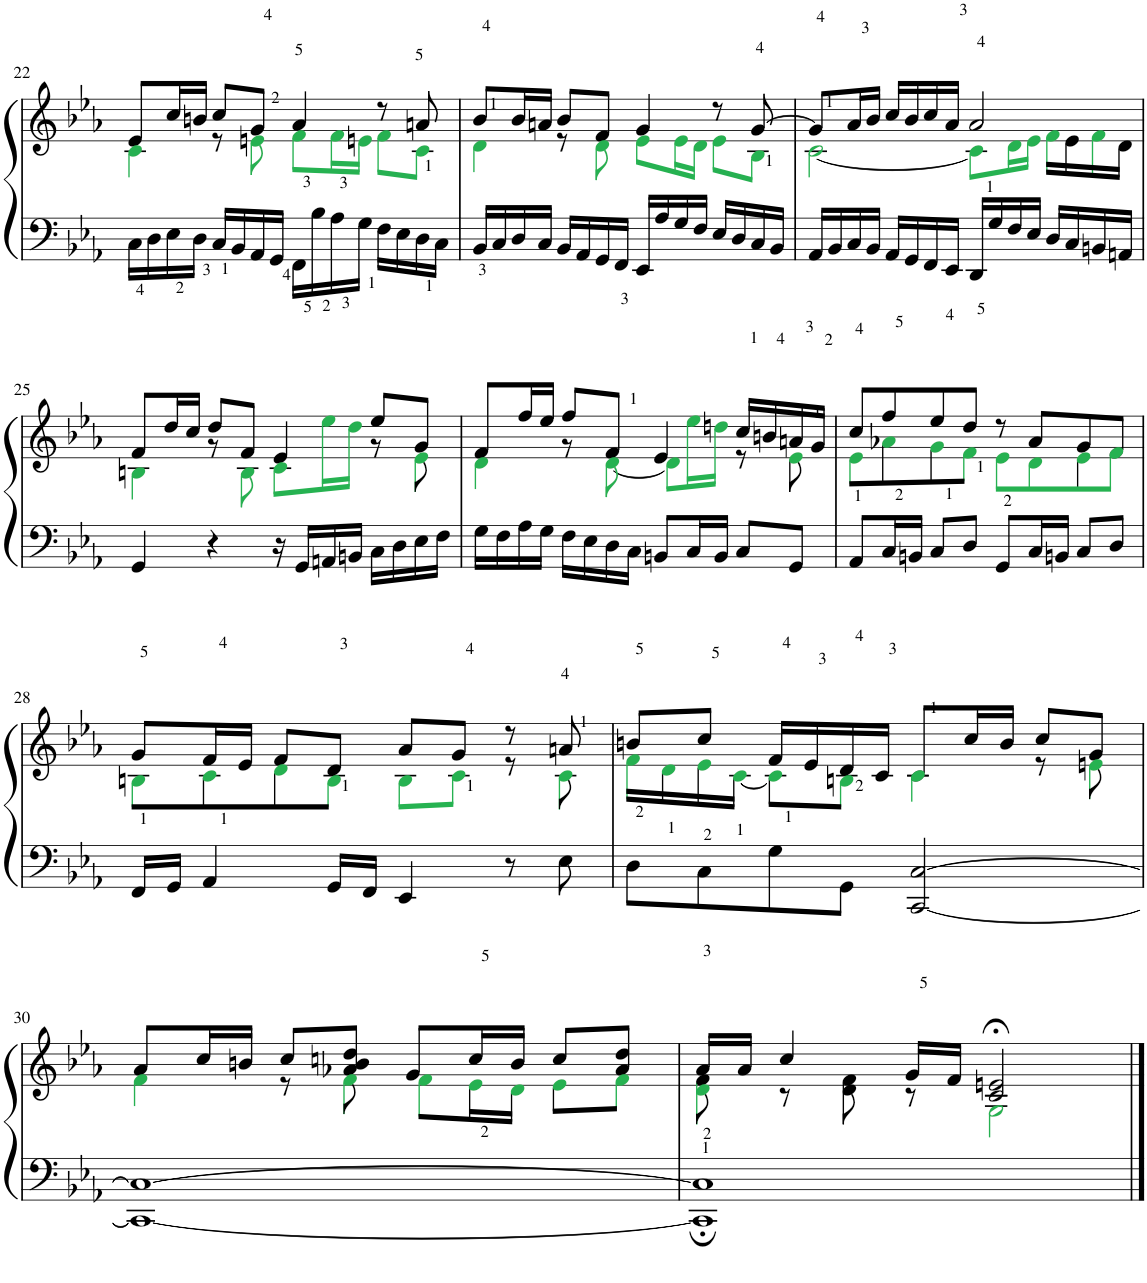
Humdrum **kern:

**kern	**kern
*part1	*part1
*staff2	*staff1
*I"Piano	*
*I'Pno.	*
!!LO:PB:g=z
*clefF4	*clefG2
*k[b-e-a-]	*k[b-e-a-]
*M4/4	*M4/4
*met(c)	*met(c)
=22	=22
*	*^
16C\LL	8e-/L	4ci\
16D\	.	.
16E-\	16cc/L	.
16D\JJ	16bn/JJ	.
16C/LL	8cc/L	8r
16BB-/	.	.
16AA-/	8g/J	8enj\
16GG/JJ	.	.
16FF\LL	4a-/	8fZ\L
16B-\	.	.
16A-\	.	16fZ\L
16G\JJ	.	16eni\JJ
16F\LL	8r	8fj\L
16E-\	.	.
16D\	8an/	8cZ\J
16C\JJ	.	.
=23	=23	=23
16BB-/LL	8b-/L	4di\
16C/	.	.
16D/	16b-/L	.
16C/JJ	16an/JJ	.
16BB-/LL	8b-/L	8r
16AA-/	.	.
16GG/	8f/J	8dj\
16FF/JJ	.	.
16EE-/LL	4g/	8e-Z\L
16A-/	.	.
16G/	.	16e-Z\L
16F/JJ	.	16di\JJ
16E-/LL	8r	8e-j\L
16D/	.	.
16C/	[8g/	8B-Z\J
16BB-/JJ	.	.
=24	=24	=24
16AA-/LL	8g/L]	[2ci\
16BB-/	.	.
16C/	16a-/L	.
16BB-/JJ	16b-/JJ	.
16AA-/LL	16cc/LL	.
16GG/	16b-/	.
16FF/	16cc/	.
16EE-/JJ	16a-/JJ	.
16DD/LL	2a-/	8cZ\L]
16G/	.	.
16F/	.	16dZ\L
16E-/JJ	.	16e-i\JJ
16D/LL	.	16fj\LL
16C/	.	16e-\
16BBn/	.	16fZ\
16AAn/JJ	.	16d\JJ
!!LO:LB:g=z	!!
=25	=25	=25
4GG/	8f/L	4Bni\
.	16dd/L	.
.	16cc/JJ	.
4r	8dd/L	8r
.	8f/J	8Bj\
16r	4e-/	8cZ\L
16GG/LL	.	.
16AAn/	.	16ee-Z\L
16BBn/JJ	.	16ddi\JJ
16C\LL	8ee-/L	8r
16D\	.	.
16E-\	8g/J	8e-Z\
16F\JJ	.	.
=26	=26	=26
*	*	*^
16G\LL	8f/L	4di\	2..ryy
16F\	.	.	.
16A-\	16ff/L	.	.
16G\JJ	16ee-/JJ	.	.
16F\LL	8ff/L	8r	.
16E-\	.	.	.
16D\	8f/J	[8dj\	.
16C\JJ	.	.	.
8BBn/L	4e-/	8dZ\L]	.
16C/L	.	16ee-Z\L	.
16BB/JJ	.	16ddni\JJ	.
8C/L	16cc/LL	8r	.
.	16bn/	.	.
8GG/J	16an/	8ryy	8e-Z\
.	16g/JJ	.	.
*	*	*v	*v
=27	=27	=27
8AA-/L	8cc/L	8e-V\L
16C/L	8ff/	8a-XV\
16BBn/JJ	.	.
8C/L	8ee-/	8gV\
8D/J	8dd/J	8fj\J
8GG/L	8r	8e-Z\L
16C/L	8a-/L	8dZ\
16BBn/JJ	.	.
8C/L	8g/	8e-j\
8D/J	8f/J	8fZ\J
!!LO:LB:g=z	!!
=28	=28	=28
16FF/LL	8g/L	8Bni\L
16GG/JJ	.	.
4AA-/	16f/L	8cj\
.	16e-/JJ	.
.	8f/L	8dj\
16GG/LL	8d/J	8Bj\J
16FF/JJ	.	.
4EE-/	8a-/L	8BZ\L
.	8g/J	8cZ\J
8r	8r	8r
8E-\	8an/	8cZ\
=29	=29	=29
8D\L	8bn/L	16fi\LL
.	.	16d<j\
8C\	8cc/J	16e-<j\
.	.	[16c<j\JJ
8G\	16f/LL	8cj\L]
.	16e-/	.
8GG\J	16d/	8Bnj\J
.	16c/JJ	.
[2CC/ [2C/	8c/L	4cZ\
.	16cc/L	.
.	16b/JJ	.
.	8cc/L	8r
.	8g/J	8enZ\
!!LO:LB:g=z	!!
=30	=30	=30
1CC_ 1C_	8a-/L	4fi\
.	16cc/L	.
.	16bn/JJ	.
.	8cc/L	8r
.	8a-X/ 8bn/ 8dd/J	8fj\
.	8g/L	8fZ\L
.	16cc/L	16e-j\L
.	16b/JJ	16dj\JJ
.	8cc/L	8e-j\L
.	8a-/ 8dd/J	8fZ\J
=31	=31	=31
1CC]; 1C];	16a-/LL	8di\ 8f\
.	16a-/JJ	.
.	4cc/	8r
.	.	8d\ 8f\
.	16g/LL	8r
.	16f/JJ	.
.	2c/;< 2en/;<	2GZ\
*	*v	*v
==	==
*-	*-
